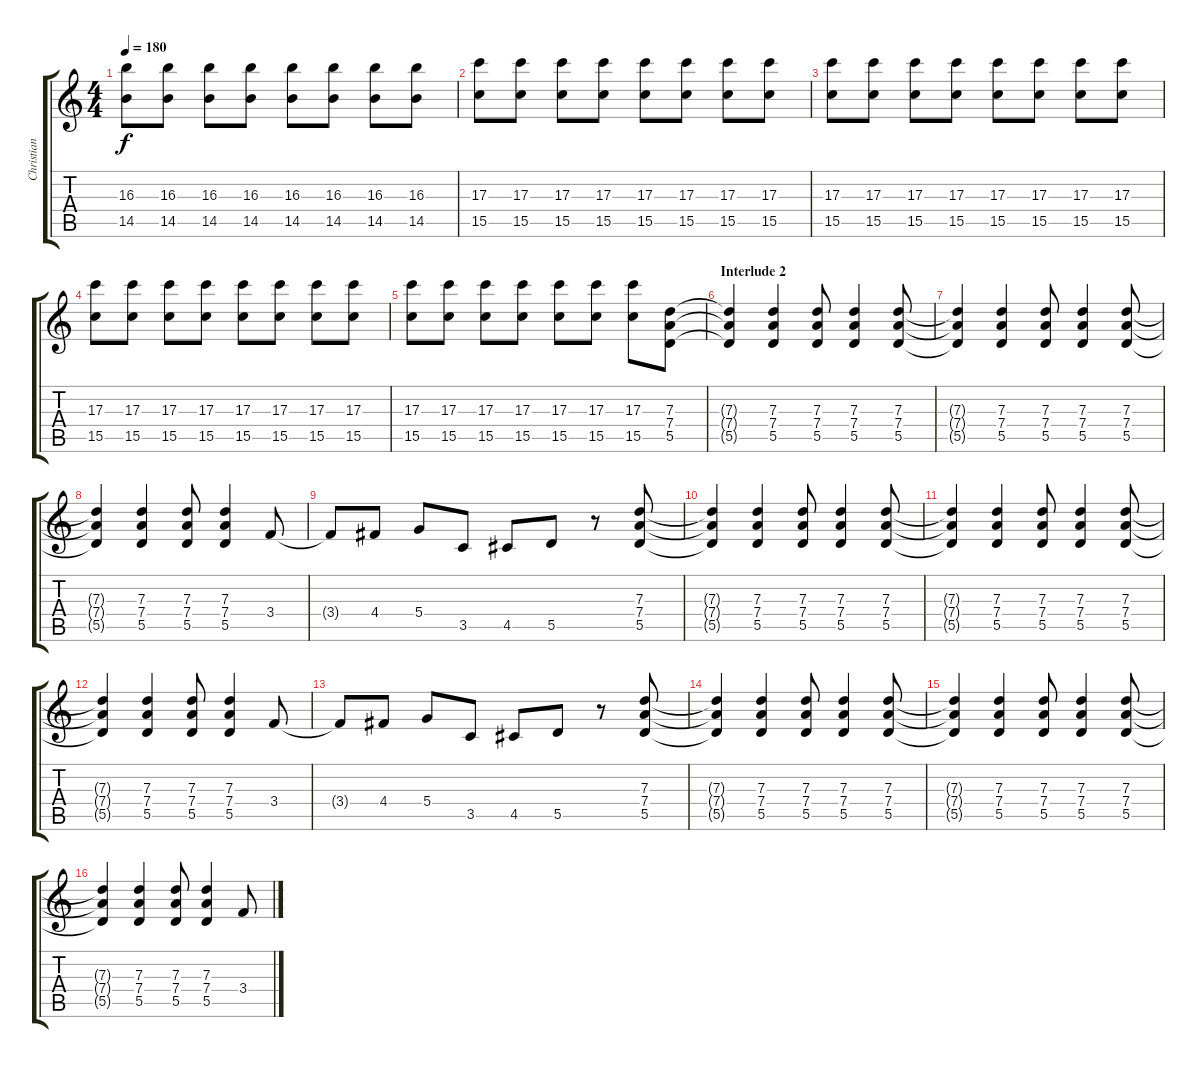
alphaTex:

\track ("Christian Livingstone" "Christian ") {instrument overdrivenguitar}
\staff {score tabs}
\tuning (E4 B3 G3 D3 A2 E2) {hide}
\ts (4 4)
\tempo 180
\clef g2
\ks c
(16.3 14.5).8{dy f} (16.3 14.5).8 (16.3 14.5).8 (16.3 14.5).8 (16.3 14.5).8 (16.3 14.5).8 (16.3 14.5).8 (16.3 14.5).8 |
(17.3 15.5).8 (17.3 15.5).8 (17.3 15.5).8 (17.3 15.5).8 (17.3 15.5).8 (17.3 15.5).8 (17.3 15.5).8 (17.3 15.5).8 |
(17.3 15.5).8 (17.3 15.5).8 (17.3 15.5).8 (17.3 15.5).8 (17.3 15.5).8 (17.3 15.5).8 (17.3 15.5).8 (17.3 15.5).8 |
(17.3 15.5).8 (17.3 15.5).8 (17.3 15.5).8 (17.3 15.5).8 (17.3 15.5).8 (17.3 15.5).8 (17.3 15.5).8 (17.3 15.5).8 |
(17.3 15.5).8 (17.3 15.5).8 (17.3 15.5).8 (17.3 15.5).8 (17.3 15.5).8 (17.3 15.5).8 (17.3 15.5).8 (7.3 7.4 5.5).8 |
\section ("" "Interlude 2")
(7.3{t} 7.4{t} 5.5{t}).4 (7.3 7.4 5.5).4 (7.3 7.4 5.5).8 (7.3 7.4 5.5).4 (7.3 7.4 5.5).8 |
(7.3{t} 7.4{t} 5.5{t}).4 (7.3 7.4 5.5).4 (7.3 7.4 5.5).8 (7.3 7.4 5.5).4 (7.3 7.4 5.5).8 |
(7.3{t} 7.4{t} 5.5{t}).4 (7.3 7.4 5.5).4 (7.3 7.4 5.5).8 (7.3 7.4 5.5).4 3.4.8 |
3.4{t}.8 4.4.8 5.4.8 3.5.8 4.5.8 5.5.8 r.8 (7.3 7.4 5.5).8 |
(7.3{t} 7.4{t} 5.5{t}).4 (7.3 7.4 5.5).4 (7.3 7.4 5.5).8 (7.3 7.4 5.5).4 (7.3 7.4 5.5).8 |
(7.3{t} 7.4{t} 5.5{t}).4 (7.3 7.4 5.5).4 (7.3 7.4 5.5).8 (7.3 7.4 5.5).4 (7.3 7.4 5.5).8 |
(7.3{t} 7.4{t} 5.5{t}).4 (7.3 7.4 5.5).4 (7.3 7.4 5.5).8 (7.3 7.4 5.5).4 3.4.8 |
3.4{t}.8 4.4.8 5.4.8 3.5.8 4.5.8 5.5.8 r.8 (7.3 7.4 5.5).8 |
(7.3{t} 7.4{t} 5.5{t}).4 (7.3 7.4 5.5).4 (7.3 7.4 5.5).8 (7.3 7.4 5.5).4 (7.3 7.4 5.5).8 |
(7.3{t} 7.4{t} 5.5{t}).4 (7.3 7.4 5.5).4 (7.3 7.4 5.5).8 (7.3 7.4 5.5).4 (7.3 7.4 5.5).8 |
(7.3{t} 7.4{t} 5.5{t}).4 (7.3 7.4 5.5).4 (7.3 7.4 5.5).8 (7.3 7.4 5.5).4 3.4.8
